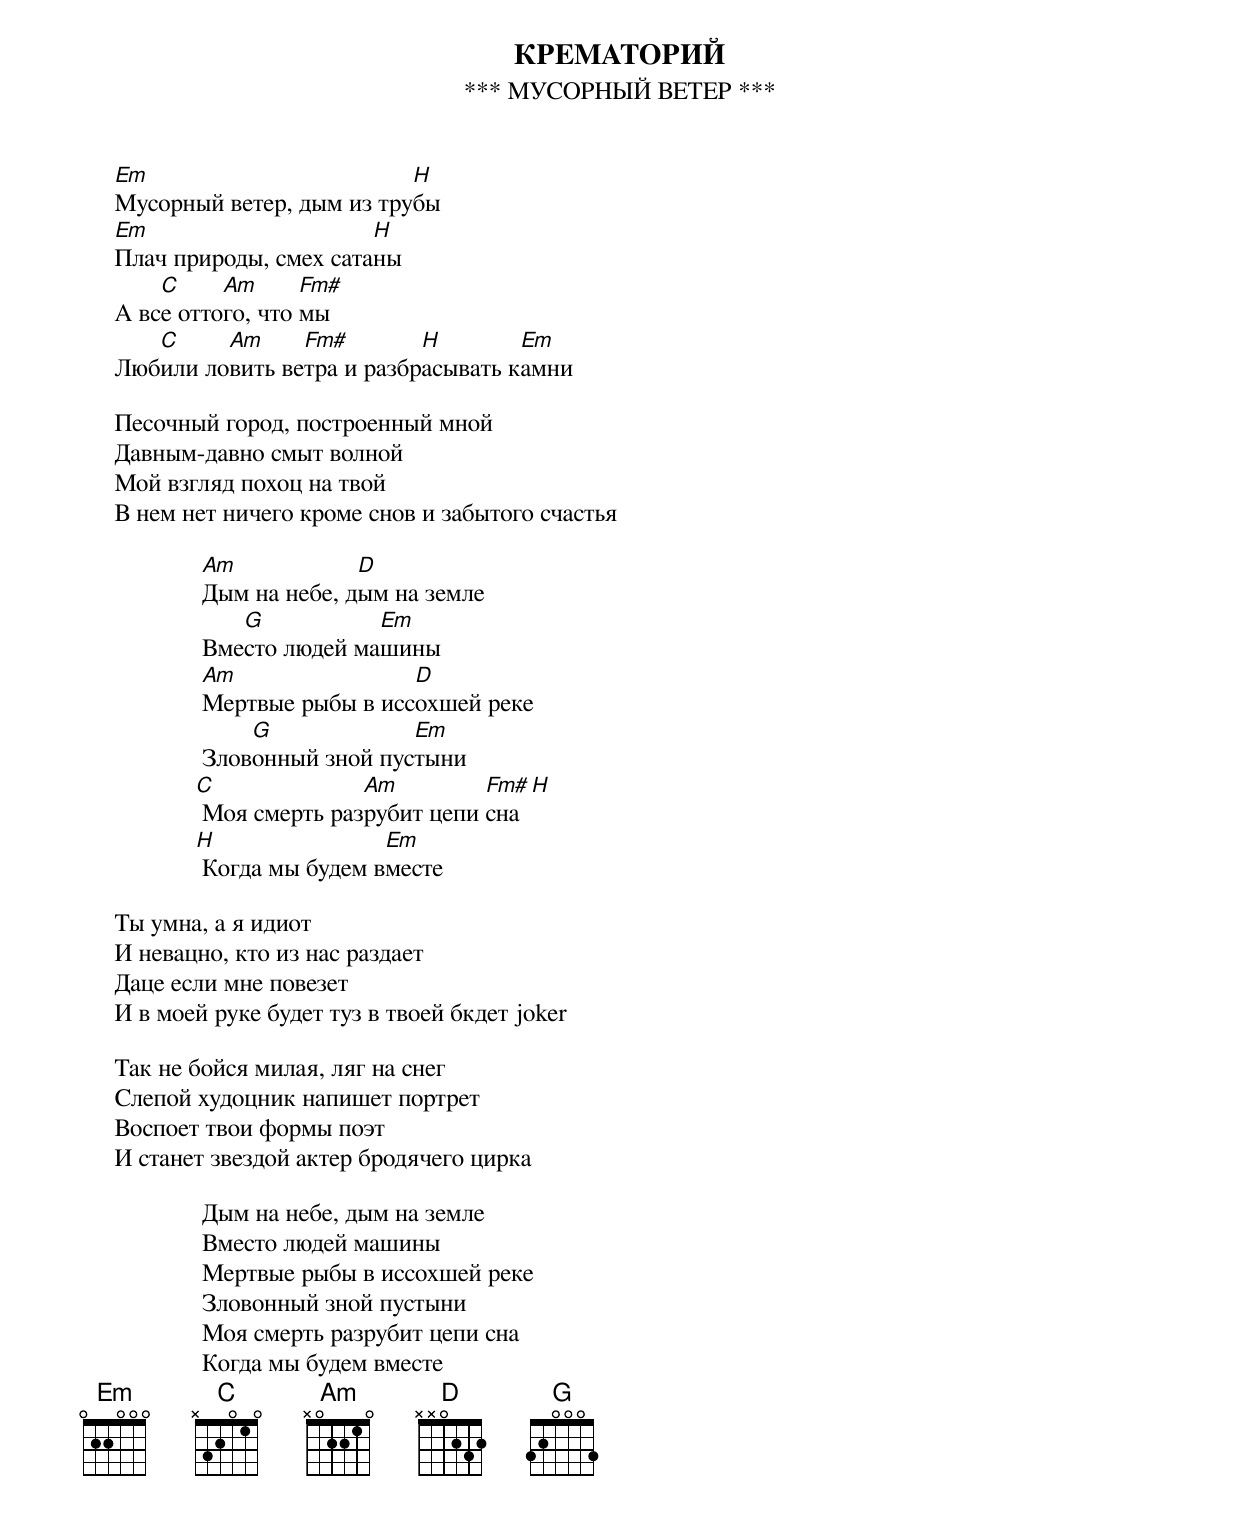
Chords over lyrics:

                    КРЕМАТОРИЙ
               *** МУСОРНЫЙ ВЕТЕР ***

     Em                        H
     Мусорный ветер, дым из трубы
     Em                     H
     Плач природы, смех сатаны
         C     Am      Fm#
     А все оттого, что мы
        C     Am     Fm#        H        Em
     Любили ловить ветра и разбрасывать камни

     Песочный город, построенный мной
     Давным-давно смыт волной
     Мой взгляд похоц на твой
     В нем нет ничего кроме снов и забытого счастья

                   Am            D
                   Дым на небе, дым на земле
                      G           Em
                   Вместо людей машины
                   Am                D
                   Мертвые рыбы в иссохшей реке
                       G             Em
                   Зловонный зной пустыни
                  C              Am         Fm#  H
                   Моя смерть разрубит цепи сна
                  H                Em
                   Когда мы будем вместе

     Ты умна, а я идиот
     И невацно, кто из нас раздает
     Даце если мне повезет
     И в моей руке будет туз в твоей бкдет joker

     Так не бойся милая, ляг на снег
     Слепой худоцник напишет портрет
     Воспоет твои формы поэт
     И станет звездой актер бродячего цирка

                   Дым на небе, дым на земле
                   Вместо людей машины
                   Мертвые рыбы в иссохшей реке
                   Зловонный зной пустыни
                   Моя смерть разрубит цепи сна
                   Когда мы будем вместе
